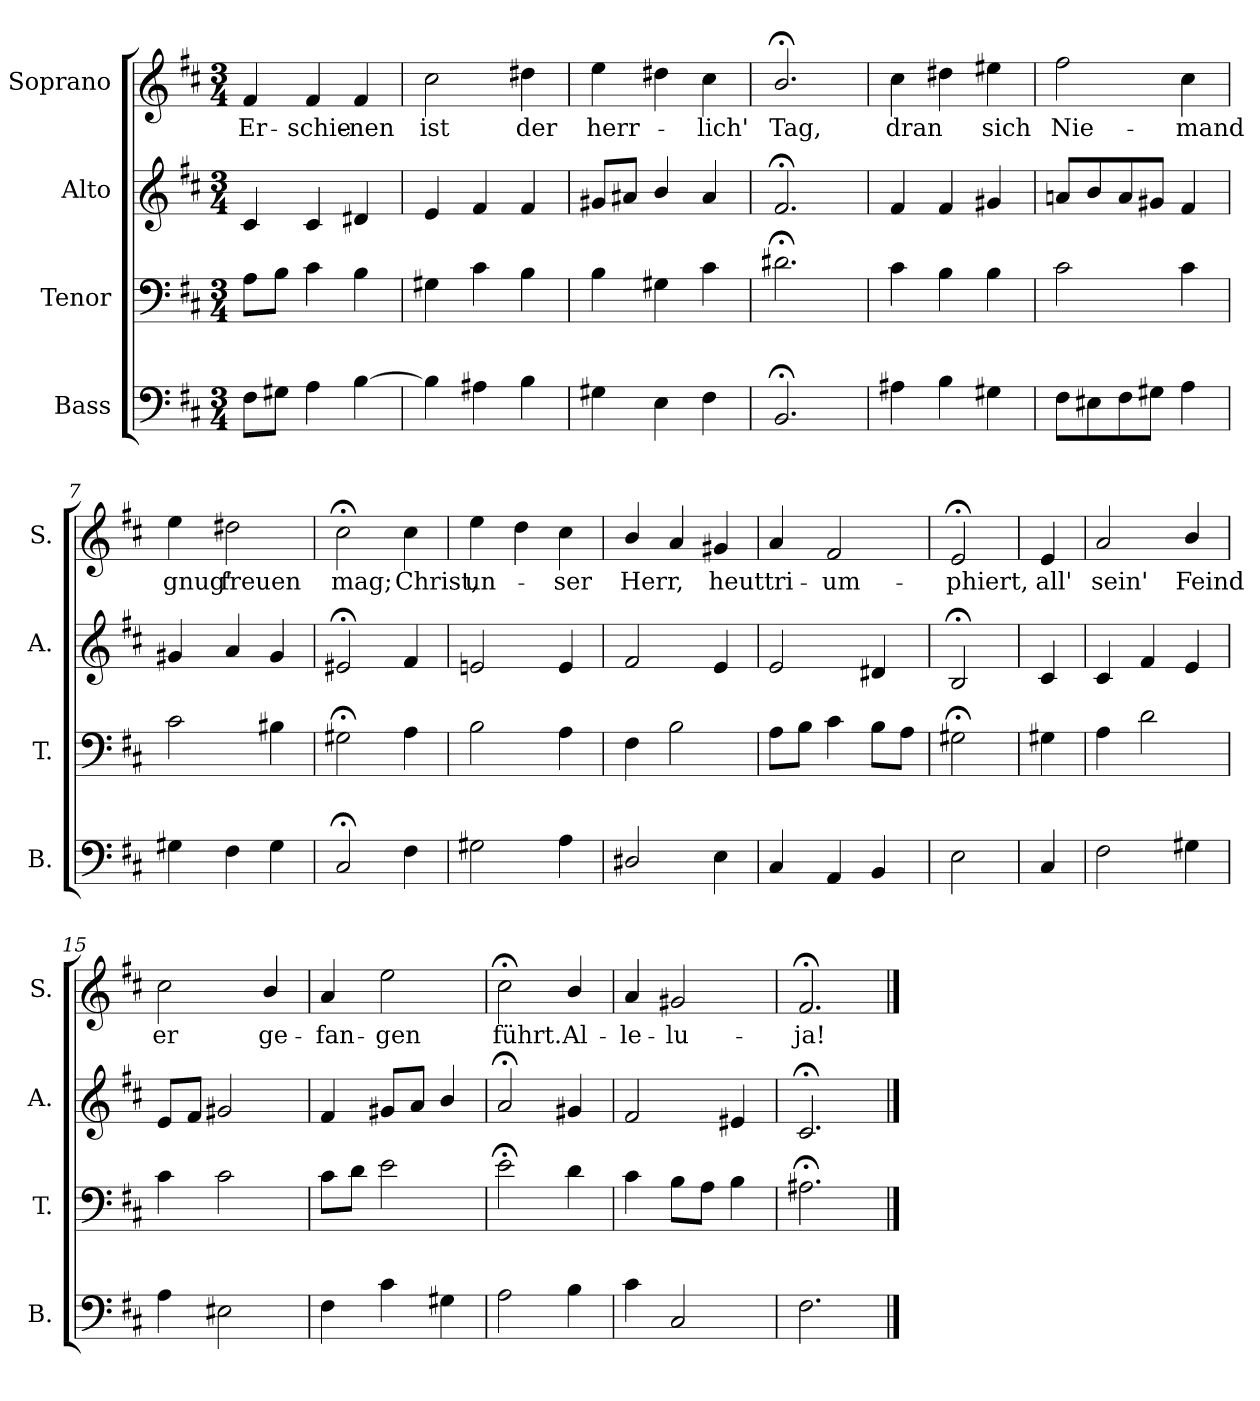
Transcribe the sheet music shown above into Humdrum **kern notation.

**kern	**kern	**kern	**kern	**text
*part4	*part3	*part2	*part1	*part1
*staff4	*staff3	*staff2	*staff1	*staff1
*I"Bass	*I"Tenor	*I"Alto	*I"Soprano	*
*I'B.	*I'T.	*I'A.	*I'S.	*
*clefF4	*clefF4	*clefG2	*clefG2	*
*k[f#c#]	*k[f#c#]	*k[f#c#]	*k[f#c#]	*
*	*	*	*b:	*
*M3/4	*M3/4	*M3/4	*M3/4	*
=1	=1	=1	=1	=1
!	!	!	!	!LO:LY:b
8F#\L	8A\L	4c#/	4f#/	Er-
8G#X\J	8B\J	.	.	.
!	!	!	!	!LO:LY:b
4A\	4c#\	4c#/	4f#/	-schie-
!	!	!	!	!LO:LY:b
[4B\	4B\	4d#X/	4f#/	-nen
=2	=2	=2	=2	=2
!	!	!	!	!LO:LY:b
4B\]	4G#X\	4e/	2cc#\	ist
4A#X\	4c#\	4f#/	.	.
!	!	!	!	!LO:LY:b
4B\	4B\	4f#/	4dd#X\	der
=3	=3	=3	=3	=3
!	!	!	!	!LO:LY:b
4G#X\	4B\	8g#X/L	4ee\	herr-
.	.	8a#X/J	.	.
4E\	4G#X\	4b/	4dd#X\	.
!	!	!	!	!LO:LY:b
4F#\	4c#\	4a#/	4cc#\	-lich'
=4	=4	=4	=4	=4
!	!	!	!	!LO:LY:b
2.BB;</	2.d#X;<\	2.f#;</	2.b;</	Tag,
=5	=5	=5	=5	=5
!	!	!	!	!LO:LY:b
4A#X\	4c#\	4f#/	4cc#\	dran
4B\	4B\	4f#/	4dd#X\	.
!	!	!	!	!LO:LY:b
4G#X\	4B\	4g#X/	4ee#X\	sich
=6	=6	=6	=6	=6
!	!	!	!	!LO:LY:b
8F#\L	2c#\	8an/L	2ff#\	Nie-
8E#X\	.	8b/	.	.
8F#\	.	8a/	.	.
8G#X\J	.	8g#X/J	.	.
!	!	!	!	!LO:LY:b
4A\	4c#\	4f#/	4cc#\	-mand
!!LO:LB:g=z
=7	=7	=7	=7	=7
!	!	!	!	!LO:LY:b
4G#X\	2c#\	4g#X/	4ee\	gnug'
!	!	!	!	!LO:LY:b
4F#\	.	4a/	2dd#X\	freuen
4G#\	4B#X\	4g#/	.	.
=8	=8	=8	=8	=8
!	!	!	!	!LO:LY:b
2C#;</	2G#X;<\	2e#X;</	2cc#;<\	mag;
!	!	!	!	!LO:LY:b
4F#\	4A\	4f#/	4cc#\	Christ,
=9	=9	=9	=9	=9
!	!	!	!	!LO:LY:b
2G#X\	2B\	2en/	4ee\	un-
.	.	.	4dd\	.
!	!	!	!	!LO:LY:b
4A\	4A\	4e/	4cc#\	-ser
=10	=10	=10	=10	=10
!	!	!	!	!LO:LY:b
2D#X/	4F#\	2f#/	4b/	Herr,
.	2B\	.	4a/	.
!	!	!	!	!LO:LY:b
4E\	.	4e/	4g#X/	heut
=11	=11	=11	=11	=11
!	!	!	!	!LO:LY:b
4C#/	8A\L	2e/	4a/	tri-
.	8B\J	.	.	.
!	!	!	!	!LO:LY:b
4AA/	4c#\	.	2f#/	-um-
4BB/	8B\L	4d#X/	.	.
.	8A\J	.	.	.
=12	=12	=12	=12	=12
!	!	!	!	!LO:LY:b
2E\	2G#X;<\	2B;</	2e;</	-phiert,
!!LO:PB:g=z
=13	=13	=13	=13	=13
!	!	!	!	!LO:LY:b
4C#/	4G#X\	4c#/	4e/	all'
=14	=14	=14	=14	=14
!	!	!	!	!LO:LY:b
2F#\	4A\	4c#/	2a/	sein'
.	2d\	4f#/	.	.
!	!	!	!	!LO:LY:b
4G#X\	.	4e/	4b/	Feind
=15	=15	=15	=15	=15
!	!	!	!	!LO:LY:b
4A\	4c#\	8e/L	2cc#\	er
.	.	8f#/J	.	.
2E#X\	2c#\	2g#X/	.	.
!	!	!	!	!LO:LY:b
.	.	.	4b/	ge-
=16	=16	=16	=16	=16
!	!	!	!	!LO:LY:b
4F#\	8c#\L	4f#/	4a/	-fan-
.	8d\J	.	.	.
!	!	!	!	!LO:LY:b
4c#\	2e\	8g#X/L	2ee\	-gen
.	.	8a/J	.	.
4G#X\	.	4b/	.	.
=17	=17	=17	=17	=17
!	!	!	!	!LO:LY:b
2A\	2e;<\	2a;</	2cc#;<\	führt.
!	!	!	!	!LO:LY:b
4B\	4d\	4g#X/	4b/	Al-
=18	=18	=18	=18	=18
!	!	!	!	!LO:LY:b
4c#\	4c#\	2f#/	4a/	-le-
!	!	!	!	!LO:LY:b
2C#/	8B\L	.	2g#X/	-lu-
.	8A\J	.	.	.
.	4B\	4e#X/	.	.
=19	=19	=19	=19	=19
!	!	!	!	!LO:LY:b
2.F#\	2.A#X;<\	2.c#;</	2.f#;</	-ja!
==	==	==	==	==
*-	*-	*-	*-	*-
